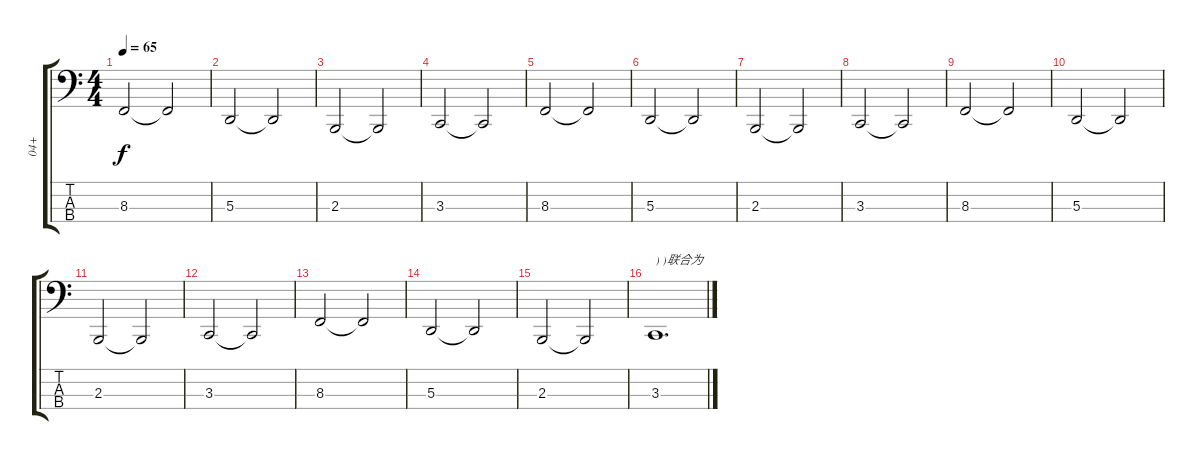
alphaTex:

\track ("04+" "04+") {instrument electricpiano2}
\staff {score tabs}
\tuning (G2 D2 A1 E1) {hide}
\ts (4 4)
\tempo 65
\clef f4
\ks c
8.3.2{dy f} 8.3{t}.2 |
5.3.2 5.3{t}.2 |
2.3.2 2.3{t}.2 |
3.3.2 3.3{t}.2 |
8.3.2 8.3{t}.2 |
5.3.2 5.3{t}.2 |
2.3.2 2.3{t}.2 |
3.3.2 3.3{t}.2 |
8.3.2 8.3{t}.2 |
5.3.2 5.3{t}.2 |
2.3.2 2.3{t}.2 |
3.3.2 3.3{t}.2 |
8.3.2 8.3{t}.2 |
5.3.2 5.3{t}.2 |
2.3.2 2.3{t}.2 |
3.3.1{d txt ") )联合为"}
